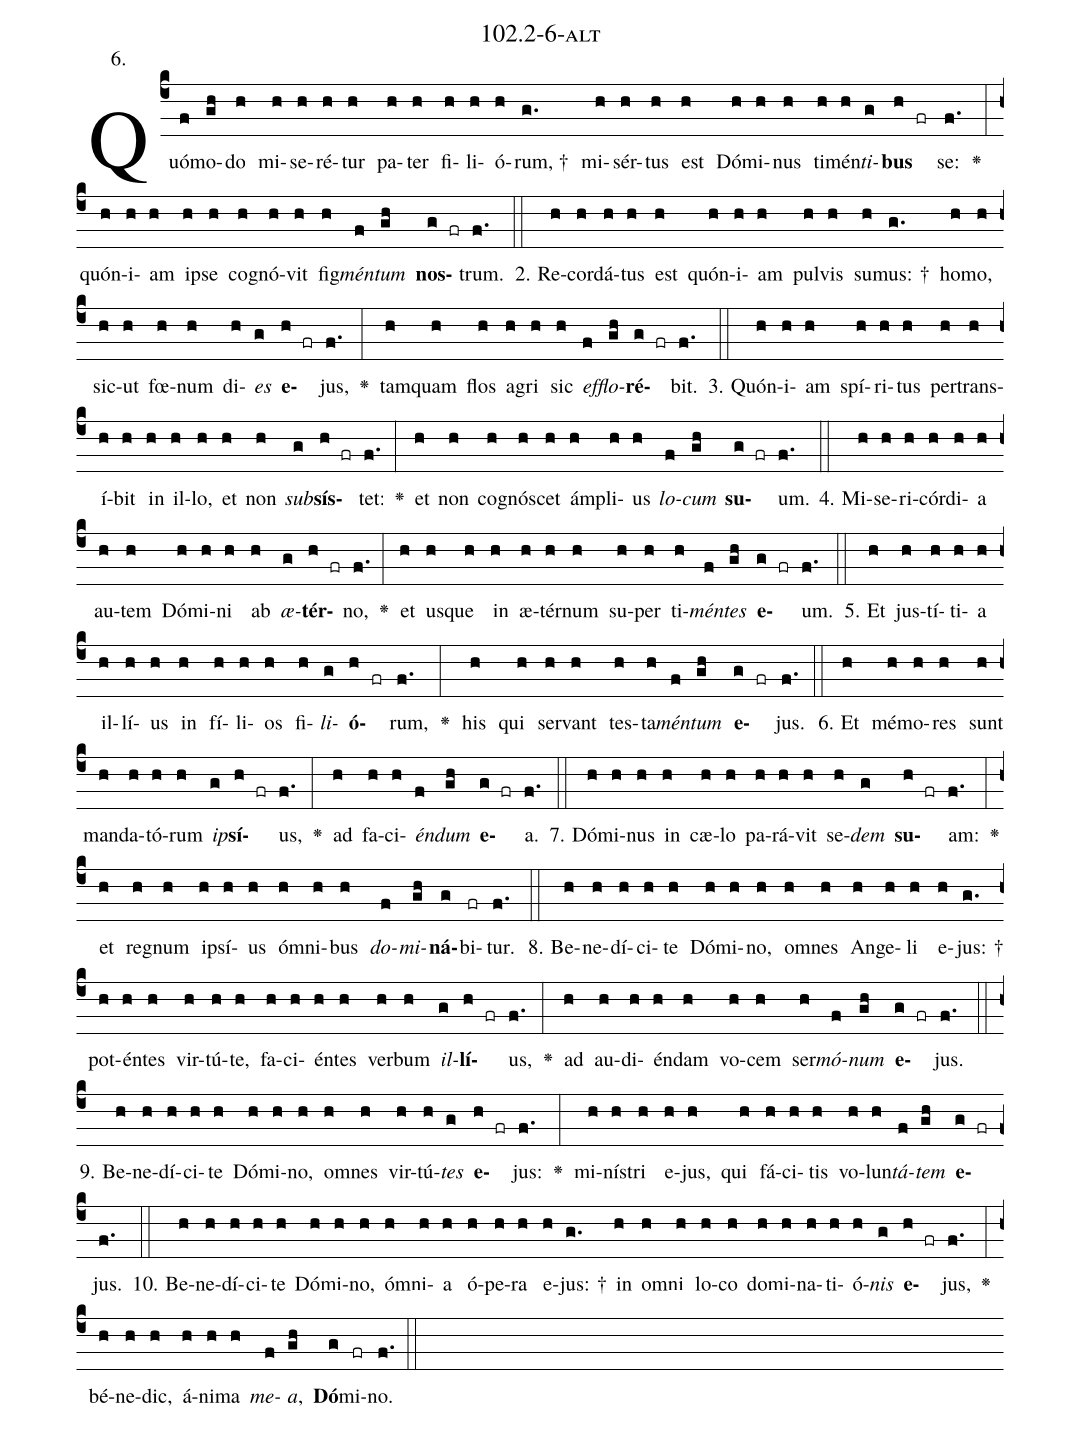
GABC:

name: 102.2-6-alt;
annotation: 6.;
%%
(c4)Quó(f)mo(gh)do(h) mi(h)se(h)ré(h)tur(h) pa(h)ter(h) fi(h)li(h)ó(h)rum, †(g.) mi(h)sér(h)tus(h) est(h) Dó(h)mi(h)nus(h) ti(h)mén(h)<i>ti</i>(g)<b>bus</b>(h fr) se:(f.) <v>\greheightstar</v>(:) quón(h)i(h)am(h) ip(h)se(h) co(h)gnó(h)vit(h) fig(h)<i>mén</i>(f)<i>tum</i>(gh) <b>nos</b>(g fr)trum.(f.) (::)
2. Re(h)cor(h)dá(h)tus(h) est(h) quón(h)i(h)am(h) pul(h)vis(h) su(h)mus: †(g.) ho(h)mo,(h) sic(h)ut(h) fœ(h)num(h) di(h)<i>es</i>(g) <b>e</b>(h fr)jus,(f.) <v>\greheightstar</v>(:) tam(h)quam(h) flos(h) a(h)gri(h) sic(h) <i>ef</i>(f)<i>flo</i>(gh)<b>ré</b>(g fr)bit.(f.) (::)
3. Quón(h)i(h)am(h) spí(h)ri(h)tus(h) per(h)trans(h)í(h)bit(h) in(h) il(h)lo,(h) et(h) non(h) <i>sub</i>(g)<b>sís</b>(h fr)tet:(f.) <v>\greheightstar</v>(:) et(h) non(h) co(h)gnó(h)scet(h) ám(h)pli(h)us(h) <i>lo</i>(f)<i>cum</i>(gh) <b>su</b>(g fr)um.(f.) (::)
4. Mi(h)se(h)ri(h)cór(h)di(h)a(h) au(h)tem(h) Dó(h)mi(h)ni(h) ab(h) <i>æ</i>(g)<b>tér</b>(h fr)no,(f.) <v>\greheightstar</v>(:) et(h) us(h)que(h) in(h) æ(h)tér(h)num(h) su(h)per(h) ti(h)<i>mén</i>(f)<i>tes</i>(gh) <b>e</b>(g fr)um.(f.) (::)
5. Et(h) jus(h)tí(h)ti(h)a(h) il(h)lí(h)us(h) in(h) fí(h)li(h)os(h) fi(h)<i>li</i>(g)<b>ó</b>(h fr)rum,(f.) <v>\greheightstar</v>(:) his(h) qui(h) ser(h)vant(h) tes(h)ta(h)<i>mén</i>(f)<i>tum</i>(gh) <b>e</b>(g fr)jus.(f.) (::)
6. Et(h) mé(h)mo(h)res(h) sunt(h) man(h)da(h)tó(h)rum(h) <i>ip</i>(g)<b>sí</b>(h fr)us,(f.) <v>\greheightstar</v>(:) ad(h) fa(h)ci(h)<i>én</i>(f)<i>dum</i>(gh) <b>e</b>(g fr)a.(f.) (::)
7. Dó(h)mi(h)nus(h) in(h) cæ(h)lo(h) pa(h)rá(h)vit(h) se(h)<i>dem</i>(g) <b>su</b>(h fr)am:(f.) <v>\greheightstar</v>(:) et(h) re(h)gnum(h) ip(h)sí(h)us(h) óm(h)ni(h)bus(h) <i>do</i>(f)<i>mi</i>(gh)<b>ná</b>(g)bi(fr)tur.(f.) (::)
8. Be(h)ne(h)dí(h)ci(h)te(h) Dó(h)mi(h)no,(h) om(h)nes(h) An(h)ge(h)li(h) e(h)jus: †(g.) pot(h)én(h)tes(h) vir(h)tú(h)te,(h) fa(h)ci(h)én(h)tes(h) ver(h)bum(h) <i>il</i>(g)<b>lí</b>(h fr)us,(f.) <v>\greheightstar</v>(:) ad(h) au(h)di(h)én(h)dam(h) vo(h)cem(h) ser(h)<i>mó</i>(f)<i>num</i>(gh) <b>e</b>(g fr)jus.(f.) (::)
9. Be(h)ne(h)dí(h)ci(h)te(h) Dó(h)mi(h)no,(h) om(h)nes(h) vir(h)tú(h)<i>tes</i>(g) <b>e</b>(h fr)jus:(f.) <v>\greheightstar</v>(:) mi(h)nís(h)tri(h) e(h)jus,(h) qui(h) fá(h)ci(h)tis(h) vo(h)lun(h)<i>tá</i>(f)<i>tem</i>(gh) <b>e</b>(g fr)jus.(f.) (::)
10. Be(h)ne(h)dí(h)ci(h)te(h) Dó(h)mi(h)no,(h) óm(h)ni(h)a(h) ó(h)pe(h)ra(h) e(h)jus: †(g.) in(h) om(h)ni(h) lo(h)co(h) do(h)mi(h)na(h)ti(h)ó(h)<i>nis</i>(g) <b>e</b>(h fr)jus,(f.) <v>\greheightstar</v>(:) bé(h)ne(h)dic,(h) á(h)ni(h)ma(h) <i>me</i>(f)<i>a</i>,(gh) <b>Dó</b>(g)mi(fr)no.(f.) (::)
